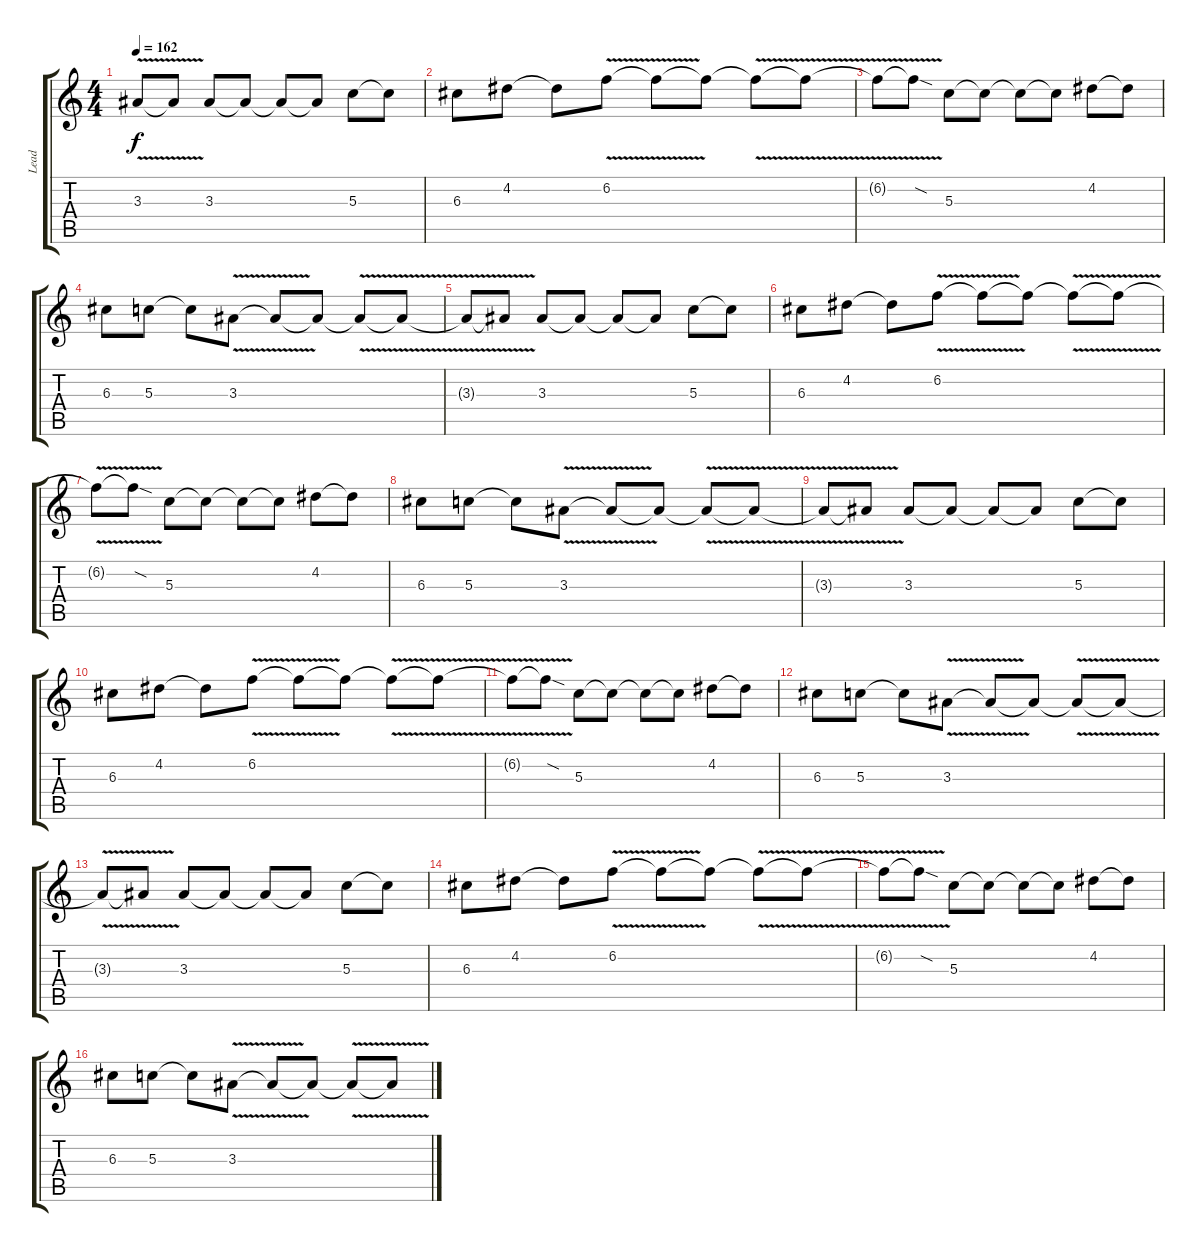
\track ("Lead" "Lead") {instrument overdrivenguitar}
\staff {score tabs}
\tuning (E4 B3 G3 D3 A2 E2) {hide}
\ts (4 4)
\tempo 162
\clef g2
\ks c
3.3{v t}.8{dy f} 3.3{t}.8 3.3.8 3.3{t}.8 3.3{t}.8 3.3{t}.8 5.3.8 5.3{t}.8 |
6.3.8 4.2.8 4.2{t}.8 6.2{v}.8 6.2{t}.8 6.2{t}.8 6.2{v t}.8 6.2{t}.8 |
6.2{v t}.8 6.2{v sod t}.8 5.3.8 5.3{t}.8 5.3{t}.8 5.3{t}.8 4.2.8 4.2{t}.8 |
6.3.8 5.3.8 5.3{t}.8 3.3{v}.8 3.3{t}.8 3.3{t}.8 3.3{v t}.8 3.3{t}.8 |
3.3{v t}.8 3.3{t}.8 3.3.8 3.3{t}.8 3.3{t}.8 3.3{t}.8 5.3.8 5.3{t}.8 |
6.3.8 4.2.8 4.2{t}.8 6.2{v}.8 6.2{t}.8 6.2{t}.8 6.2{v t}.8 6.2{t}.8 |
6.2{v t}.8 6.2{v sod t}.8 5.3.8 5.3{t}.8 5.3{t}.8 5.3{t}.8 4.2.8 4.2{t}.8 |
6.3.8 5.3.8 5.3{t}.8 3.3{v}.8 3.3{t}.8 3.3{t}.8 3.3{v t}.8 3.3{t}.8 |
3.3{v t}.8 3.3{t}.8 3.3.8 3.3{t}.8 3.3{t}.8 3.3{t}.8 5.3.8 5.3{t}.8 |
6.3.8 4.2.8 4.2{t}.8 6.2{v}.8 6.2{t}.8 6.2{t}.8 6.2{v t}.8 6.2{t}.8 |
6.2{v t}.8 6.2{v sod t}.8 5.3.8 5.3{t}.8 5.3{t}.8 5.3{t}.8 4.2.8 4.2{t}.8 |
6.3.8 5.3.8 5.3{t}.8 3.3{v}.8 3.3{t}.8 3.3{t}.8 3.3{v t}.8 3.3{t}.8 |
3.3{v t}.8 3.3{t}.8 3.3.8 3.3{t}.8 3.3{t}.8 3.3{t}.8 5.3.8 5.3{t}.8 |
6.3.8 4.2.8 4.2{t}.8 6.2{v}.8 6.2{t}.8 6.2{t}.8 6.2{v t}.8 6.2{t}.8 |
6.2{v t}.8 6.2{v sod t}.8 5.3.8 5.3{t}.8 5.3{t}.8 5.3{t}.8 4.2.8 4.2{t}.8 |
6.3.8 5.3.8 5.3{t}.8 3.3{v}.8 3.3{t}.8 3.3{t}.8 3.3{v t}.8 3.3{t}.8
